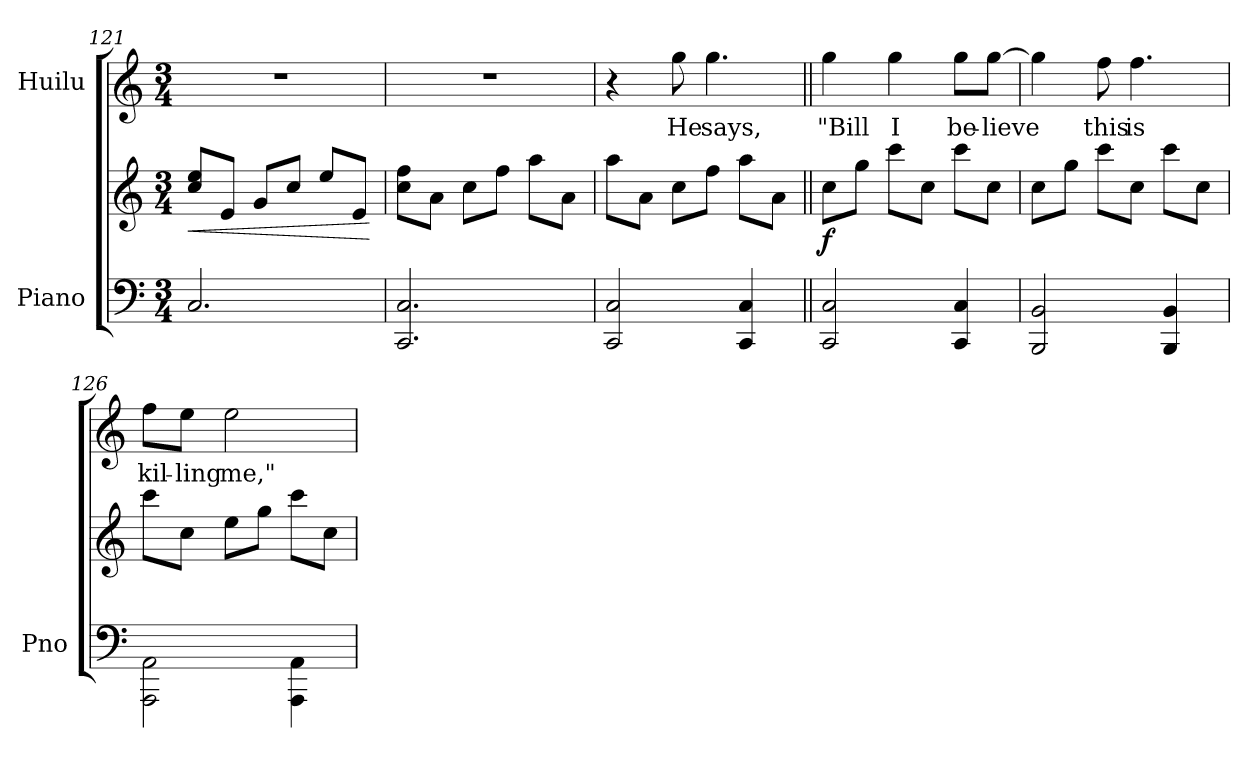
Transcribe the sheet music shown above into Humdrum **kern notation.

**kern	**kern	**dynam	**kern	**text
*part2	*part2	*part2	*part1	*part1
*staff3	*staff2	*staff2/3	*staff1	*staff1
*I"Piano	*	*	*I"Huilu	*
*I'Pno	*	*	*	*
*clefF4	*clefG2	*	*clefG2	*
*k[]	*k[]	*	*k[]	*
*M3/4	*M3/4	*	*M3/4	*
=121	=121	=121	=121	=121
!	!	!LO:HP:b	!	!
2.C/	8cc/ 8ee/L	<	2.r	.
.	8e/J	.	.	.
.	8g/L	.	.	.
.	8cc/J	.	.	.
.	8ee/L	.	.	.
.	8e/J	.	.	.
.	.	[	.	.
!!LO:LB:g=z
=122	=122	=122	=122	=122
2.CC/ 2.C/	8cc\ 8ff\L	.	2.r	.
.	8a\J	.	.	.
.	8cc\L	.	.	.
.	8ff\J	.	.	.
.	8aa\L	.	.	.
.	8a\J	.	.	.
=123	=123	=123	=123	=123
2CC/ 2C/	8aa\L	.	4r	.
.	8a\J	.	.	.
.	8cc\L	.	8gg\	He
.	8ff\J	.	4.gg\	says,
4CC/ 4C/	8aa\L	.	.	.
.	8a\J	.	.	.
=124||	=124||	=124||	=124||	=124||
!	!	!LO:DY:b	!	!
2CC/ 2C/	8cc\L	f	4gg\	"Bill
.	8gg\J	.	.	.
.	8ccc\L	.	4gg\	I
.	8cc\J	.	.	.
4CC/ 4C/	8ccc\L	.	8gg\L	be-
.	8cc\J	.	[8gg\J	-lieve
=125	=125	=125	=125	=125
2BBB/ 2BB/	8cc\L	.	4gg\]	.
.	8gg\J	.	.	.
.	8ccc\L	.	8ff\	this
.	8cc\J	.	4.ff\	is
4BBB/ 4BB/	8ccc\L	.	.	.
.	8cc\J	.	.	.
=126	=126	=126	=126	=126
2AAA\ 2AA\	8ccc\L	.	8ff\L	kil-
.	8cc\J	.	8ee\J	-ling
.	8ee\L	.	2ee\	me,"
.	8gg\J	.	.	.
4AAA\ 4AA\	8ccc\L	.	.	.
.	8cc\J	.	.	.
=	=	=	=	=
*-	*-	*-	*-	*-
